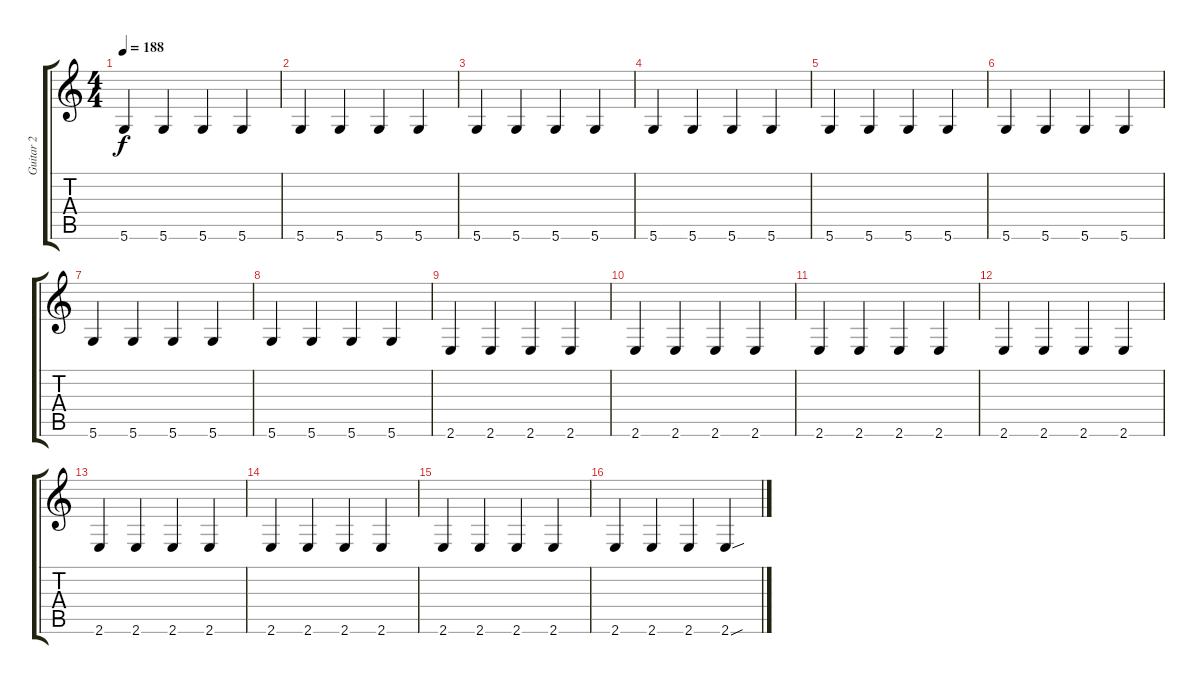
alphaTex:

\track ("Guitar 2" "Guitar 2") {instrument overdrivenguitar}
\staff {score tabs}
\tuning (D4 A3 F3 C3 G2 D2) {hide}
\ts (4 4)
\tempo 188
\clef g2
\ks c
5.6.4{dy f} 5.6.4 5.6.4 5.6.4 |
5.6.4 5.6.4 5.6.4 5.6.4 |
5.6.4 5.6.4 5.6.4 5.6.4 |
5.6.4 5.6.4 5.6.4 5.6.4 |
5.6.4 5.6.4 5.6.4 5.6.4 |
5.6.4 5.6.4 5.6.4 5.6.4 |
5.6.4 5.6.4 5.6.4 5.6.4 |
5.6.4 5.6.4 5.6.4 5.6.4 |
2.6.4 2.6.4 2.6.4 2.6.4 |
2.6.4 2.6.4 2.6.4 2.6.4 |
2.6.4 2.6.4 2.6.4 2.6.4 |
2.6.4 2.6.4 2.6.4 2.6.4 |
2.6.4 2.6.4 2.6.4 2.6.4 |
2.6.4 2.6.4 2.6.4 2.6.4 |
2.6.4 2.6.4 2.6.4 2.6.4 |
2.6.4 2.6.4 2.6.4 2.6{sou}.4
